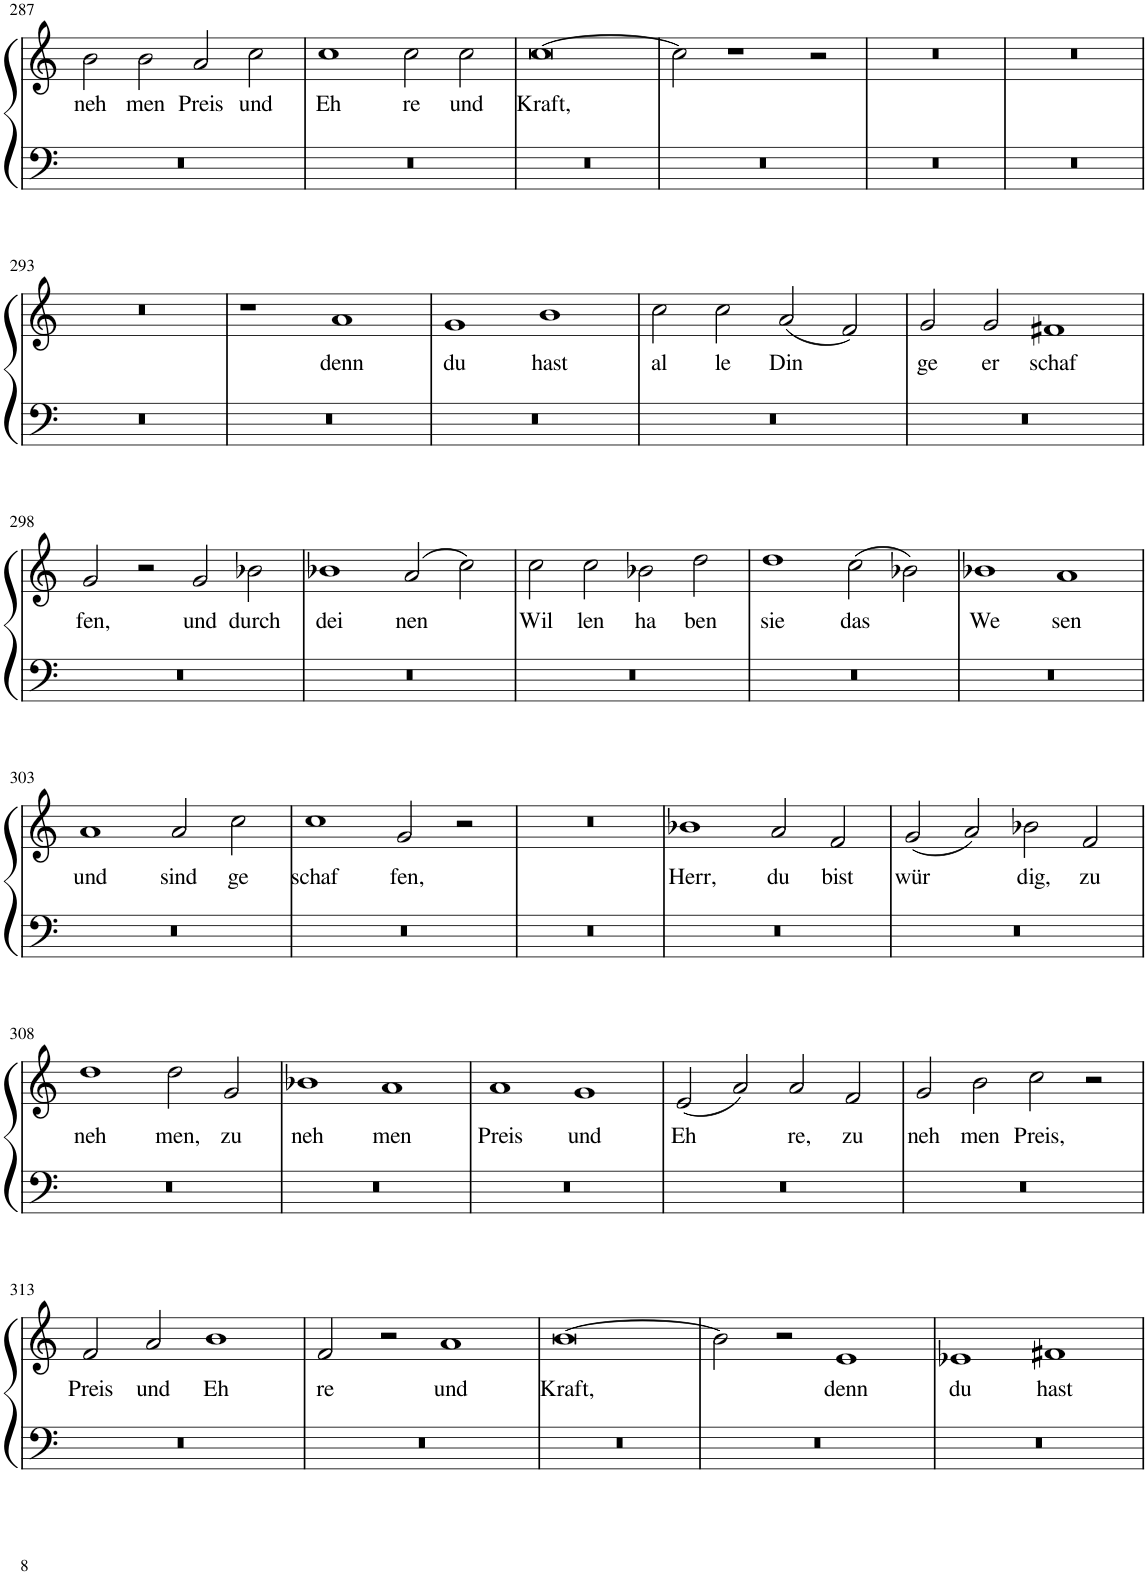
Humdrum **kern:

**kern	**kern	**text
*part1	*part1	*part1
*staff2	*staff1	*staff1
*I"Piano	*	*
*I'Pno.	*	*
!!LO:PB:g=z
*clefF4	*clefG2	*
*k[]	*k[]	*
*M4/2	*M4/2	*
=287	=287	=287
!	!	!LO:LY:b
0r	2b\	neh
!	!	!LO:LY:b
.	2b\	men
!	!	!LO:LY:b
.	2a/	Preis
!	!	!LO:LY:b
.	2cc\	und
=288	=288	=288
!	!	!LO:LY:b
0r	1cc	Eh
!	!	!LO:LY:b
.	2cc\	re
!	!	!LO:LY:b
.	2cc\	und
=289	=289	=289
!	!	!LO:LY:b
0r	[0cc	Kraft,
=290	=290	=290
0r	2cc\]	.
.	1.r	.
2ryy	2r	.
=291	=291	=291
0r	0r	.
2ryy	2r	.
=292	=292	=292
0r	0r	.
!!LO:LB:g=z
=293	=293	=293
0r	0r	.
=294	=294	=294
0r	0r	.
!	!	!LO:LY:b
1ryy	1a	denn
=295	=295	=295
!	!	!LO:LY:b
0r	1g	du
!	!	!LO:LY:b
.	1b	hast
=296	=296	=296
!	!	!LO:LY:b
0r	2cc\	al
!	!	!LO:LY:b
.	2cc\	le
!	!	!LO:LY:b
.	(2a/	Din
.	2f/)	.
=297	=297	=297
!	!	!LO:LY:b
0r	2g/	ge
!	!	!LO:LY:b
.	2g/	er
!	!	!LO:LY:b
.	1f#X	schaf
!!LO:LB:g=z
=298	=298	=298
!	!	!LO:LY:b
0r	2g/	fen,
.	2r	.
!	!	!LO:LY:b
.	2g/	und
!	!	!LO:LY:b
.	2b-X\	durch
=299	=299	=299
!	!	!LO:LY:b
0r	1b-X	dei
!	!	!LO:LY:b
.	(2a/	nen
.	2cc\)	.
=300	=300	=300
!	!	!LO:LY:b
0r	2cc\	Wil
!	!	!LO:LY:b
.	2cc\	len
!	!	!LO:LY:b
.	2b-X\	ha
!	!	!LO:LY:b
.	2dd\	ben
=301	=301	=301
!	!	!LO:LY:b
0r	1dd	sie
!	!	!LO:LY:b
.	(2cc\	das
.	2b-X\)	.
=302	=302	=302
!	!	!LO:LY:b
0r	1b-X	We
!	!	!LO:LY:b
.	1a	sen
!!LO:LB:g=z
=303	=303	=303
!	!	!LO:LY:b
0r	1a	und
!	!	!LO:LY:b
.	2a/	sind
!	!	!LO:LY:b
.	2cc\	ge
=304	=304	=304
!	!	!LO:LY:b
0r	1cc	schaf
!	!	!LO:LY:b
.	2g/	fen,
.	2r	.
=305	=305	=305
0r	0r	.
=306	=306	=306
!	!	!LO:LY:b
0r	1b-X	Herr,
!	!	!LO:LY:b
.	2a/	du
!	!	!LO:LY:b
.	2f/	bist
=307	=307	=307
!	!	!LO:LY:b
0r	(2g/	wür
.	2a/)	.
!	!	!LO:LY:b
.	2b-X\	dig,
!	!	!LO:LY:b
.	2f/	zu
!!LO:LB:g=z
=308	=308	=308
!	!	!LO:LY:b
0r	1dd	neh
!	!	!LO:LY:b
.	2dd\	men,
!	!	!LO:LY:b
.	2g/	zu
=309	=309	=309
!	!	!LO:LY:b
0r	1b-X	neh
!	!	!LO:LY:b
.	1a	men
=310	=310	=310
!	!	!LO:LY:b
0r	1a	Preis
!	!	!LO:LY:b
.	1g	und
=311	=311	=311
!	!	!LO:LY:b
0r	(2e/	Eh
.	2a/)	.
!	!	!LO:LY:b
.	2a/	re,
!	!	!LO:LY:b
.	2f/	zu
=312	=312	=312
!	!	!LO:LY:b
0r	2g/	neh
!	!	!LO:LY:b
.	2b\	men
!	!	!LO:LY:b
.	2cc\	Preis,
.	2r	.
!!LO:LB:g=z
=313	=313	=313
!	!	!LO:LY:b
0r	2f/	Preis
!	!	!LO:LY:b
.	2a/	und
!	!	!LO:LY:b
.	1b	Eh
=314	=314	=314
!	!	!LO:LY:b
0r	2f/	re
.	2r	.
!	!	!LO:LY:b
.	1a	und
=315	=315	=315
!	!	!LO:LY:b
0r	[0b	Kraft,
=316	=316	=316
0r	2b\]	.
.	2r	.
!	!	!LO:LY:b
.	1e	denn
=317	=317	=317
!	!	!LO:LY:b
0r	1e-X	du
!	!	!LO:LY:b
.	1f#X	hast
=	=	=
*-	*-	*-
